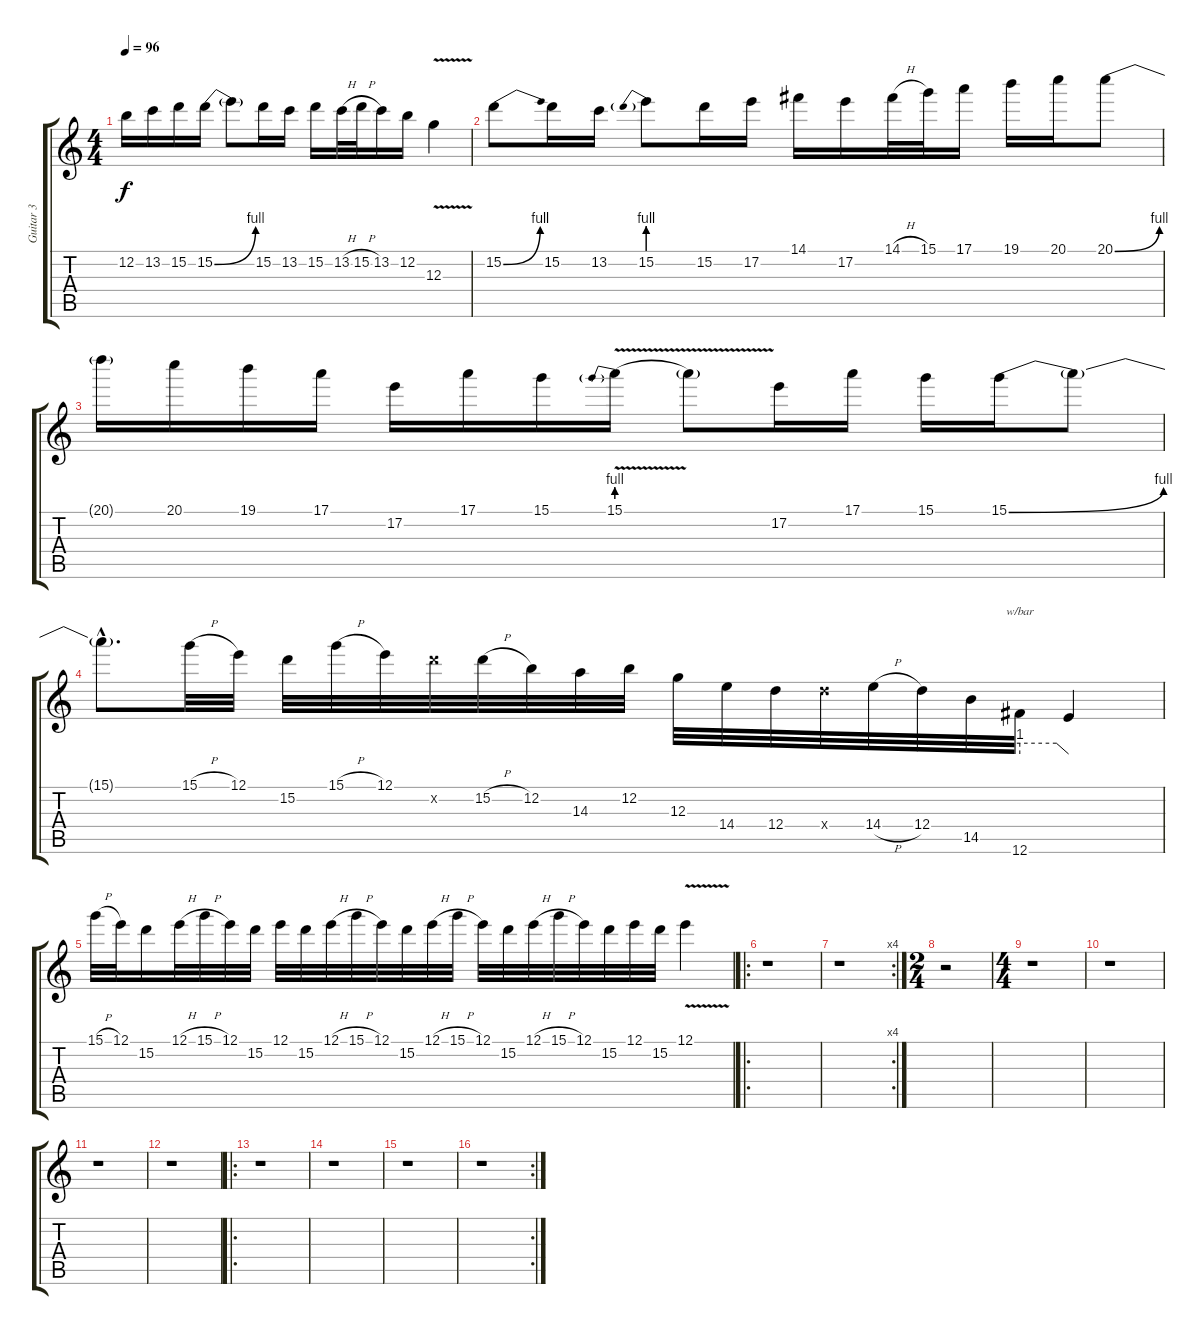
\track ("Guitar 3" "Guitar 3") {instrument distortionguitar}
\staff {score tabs}
\tuning (E4 B3 G3 D3 A2 E2) {hide}
\ts (4 4)
\tempo 96
\clef g2
\ks c
12.2.16{dy f} 13.2.16 15.2.16 15.2{be (bend 0 0 60 4)}.16 15.2{t}.8 15.2.16 13.2.16 15.2.16 13.2{h}.32 15.2{h}.32 13.2.16 12.2.16 12.3{v}.4 |
15.2{be (bend 0 0 60 4)}.8 15.2.16 13.2.16 15.2{be (prebend 0 4 60 4)}.8 15.2.16 17.2.16 14.1.16 17.2.16 14.1{h}.32 15.1.32 17.1.16 19.1.16 20.1.16 20.1{be (bend 0 0 60 4)}.8 |
20.1{t}.16 20.1.16 19.1.16 17.1.16 17.2.16 17.1.16 15.1.16 15.1{be (prebend 0 4 60 4) v}.16 15.1{t}.8 17.2.16 17.1.16 15.1.16 15.1{be (bend 0 0 60 4)}.16 15.1{t}.8 |
15.1{hac t}.8{d} 15.1{h}.32 12.1.32 15.2.32 15.1{h}.32 12.1.32 15.2{x}.32 15.2{h}.32 12.2.32 14.3.32 12.2.32 12.3.32 14.4.32 12.4.32 12.4{x}.32 14.4{h}.32 12.4.32 14.5.32 12.6.32{tbe (custom default 0 4 45 4 60 0)} 12.6{t}.4 |
15.1{h}.32 12.1.32 15.2.16 12.1{h}.32 15.1{h}.32 12.1.32 15.2.32 12.1.32 15.2.32 12.1{h}.32 15.1{h}.32 12.1.32 15.2.32 12.1{h}.32 15.1{h}.32 12.1.32 15.2.32 12.1{h}.32 15.1{h}.32 12.1.32 15.2.32 12.1.32 15.2.32 12.1{v}.4 |
\ro
r.1 |
\rc 4
r.1 |
\ts (2 4)
r.2 |
\ts (4 4)
r.1 |
r.1 |
r.1 |
r.1 |
\ro
r.1 |
r.1 |
r.1 |
\rc 2
r.1
